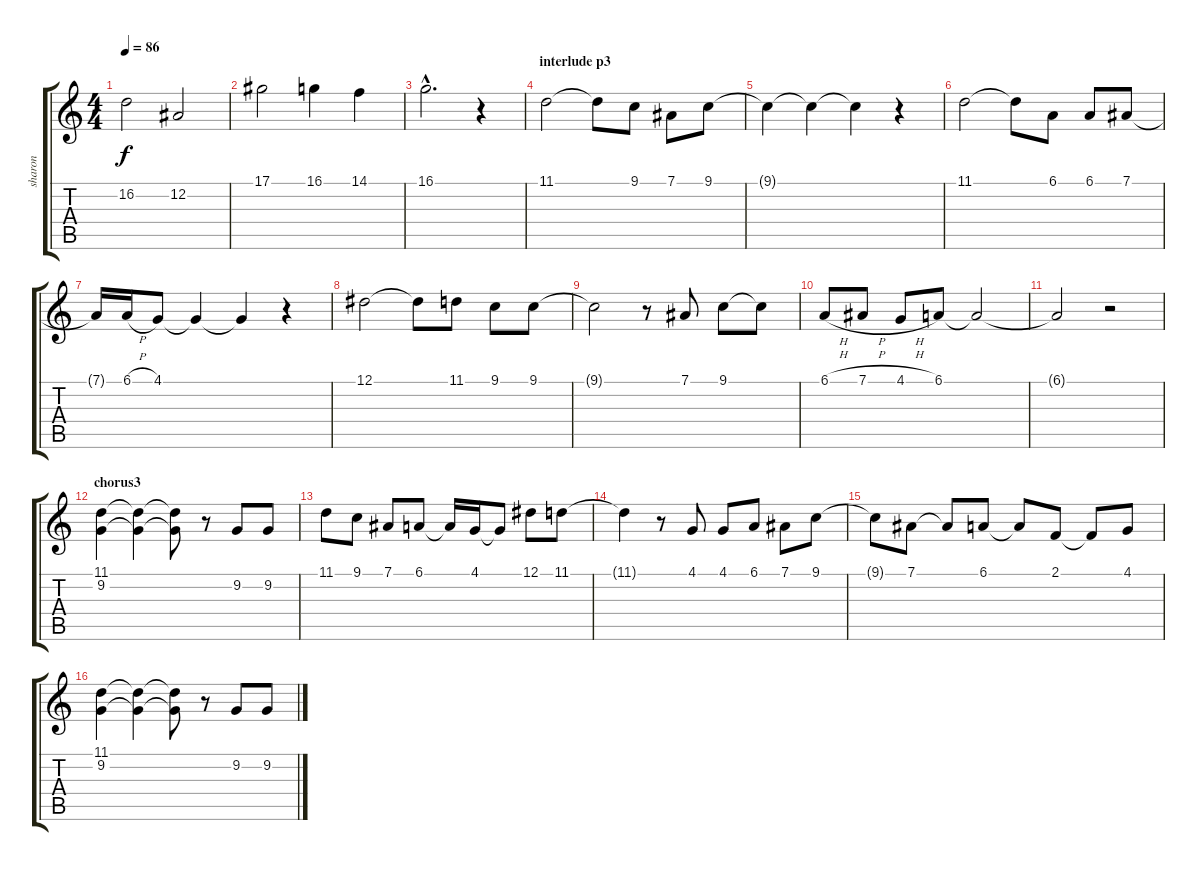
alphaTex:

\track ("sharon" "sharon") {instrument violin}
\staff {score tabs}
\tuning (Eb4 Bb3 Gb3 Db3 Ab2 Eb2) {hide}
\ts (4 4)
\tempo 86
\clef g2
\ks c
16.2.2{dy f} 12.2.2 |
17.1.2 16.1.4 14.1.4 |
16.1{hac}.2{d} r.4 |
\section ("" "interlude p3")
11.1.2 11.1{t}.8 9.1.8 7.1.8 9.1.8 |
9.1{t}.4 9.1{t}.4 9.1{t}.4 r.4 |
11.1.2 11.1{t}.8 6.1.8 6.1.8 7.1.8 |
7.1{t}.16 6.1{h}.16 4.1.8 4.1{t}.4 4.1{t}.4 r.4 |
12.1.2 12.1{t}.8 11.1.8 9.1.8 9.1.8 |
9.1{t}.2 r.8 7.1.8 9.1.8 9.1{t}.8 |
6.1{h}.8 7.1{h}.8 4.1{h}.8 6.1.8 6.1{t}.2 |
6.1{t}.2 r.2 |
\section ("" "chorus3")
(11.1 9.2).4 (11.1{t} 9.2{t}).4 (11.1{t} 9.2{t}).8 r.8 9.2.8 9.2.8 |
11.1.8 9.1.8 7.1.8 6.1.8 6.1{t}.16 4.1.16 4.1{t}.8 12.1.8 11.1.8 |
11.1{t}.4 r.8 4.1.8 4.1.8 6.1.8 7.1.8 9.1.8 |
9.1{t}.8 7.1.8 7.1{t}.8 6.1.8 6.1{t}.8 2.1.8 2.1{t}.8 4.1.8 |
(11.1 9.2).4 (11.1{t} 9.2{t}).4 (11.1{t} 9.2{t}).8 r.8 9.2.8 9.2.8
